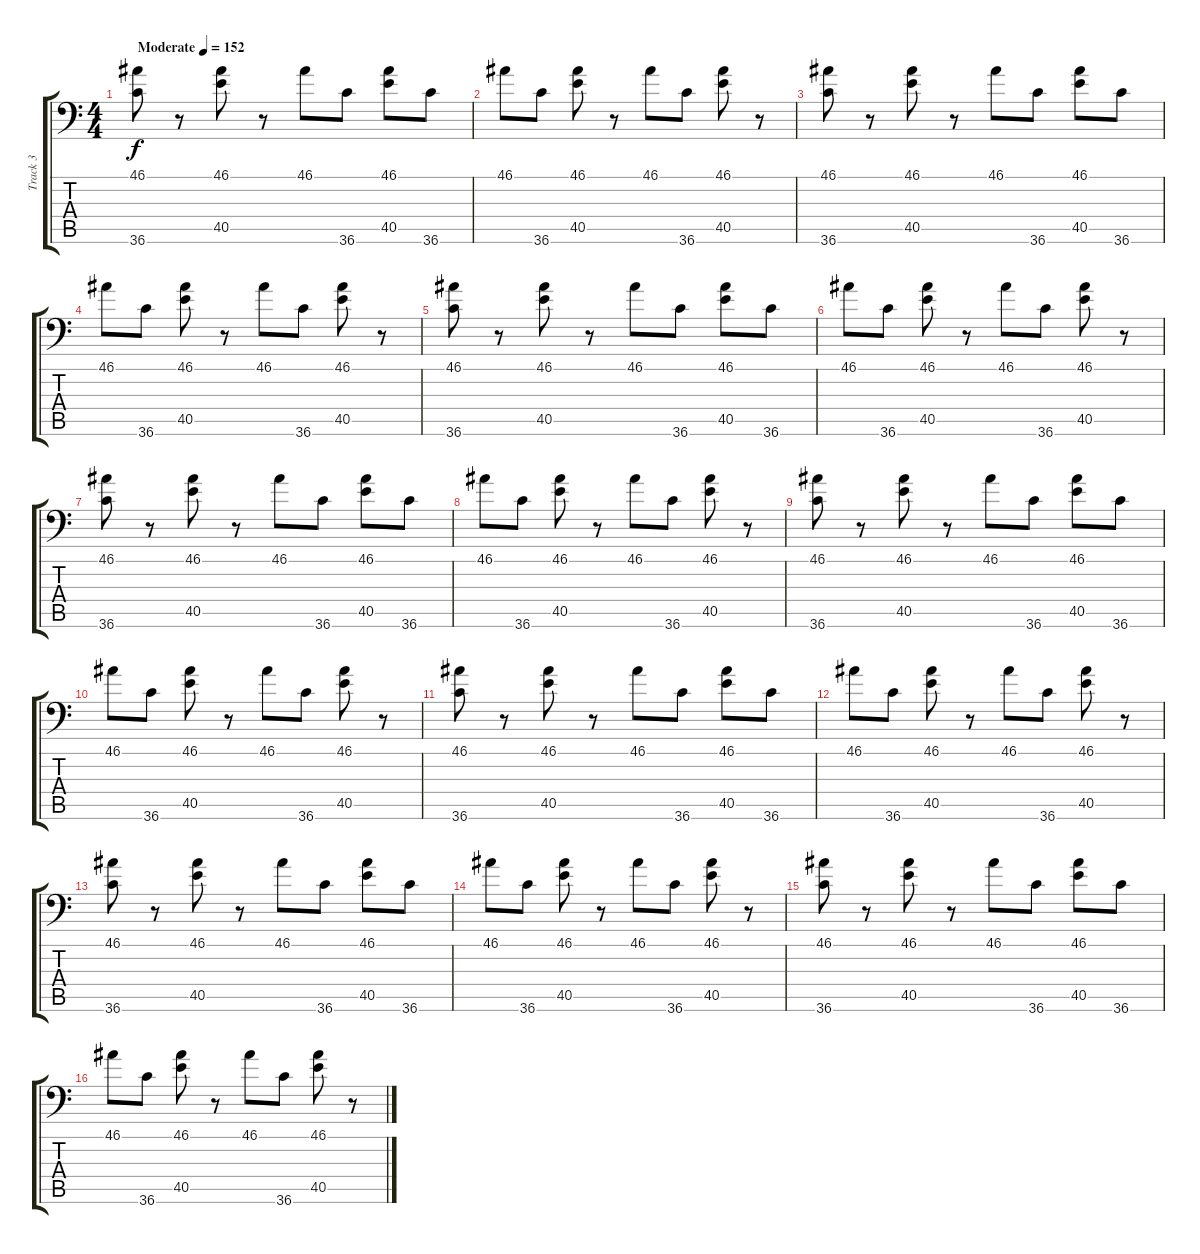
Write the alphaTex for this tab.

\track ("Track 3" "Track 3") {instrument acousticgrandpiano}
\staff {score tabs}
\tuning (C-1 C-1 C-1 C-1 C-1 C-1) {hide}
\ts (4 4)
\tempo (152 "Moderate")
\clef f4
\ks c
(46.1 36.6).8{dy f instrument acousticgrandpiano} r.8 (46.1 40.5).8 r.8 46.1.8 36.6.8 (46.1 40.5).8 36.6.8 |
46.1.8 36.6.8 (46.1 40.5).8 r.8 46.1.8 36.6.8 (46.1 40.5).8 r.8 |
(46.1 36.6).8 r.8 (46.1 40.5).8 r.8 46.1.8 36.6.8 (46.1 40.5).8 36.6.8 |
46.1.8 36.6.8 (46.1 40.5).8 r.8 46.1.8 36.6.8 (46.1 40.5).8 r.8 |
(46.1 36.6).8 r.8 (46.1 40.5).8 r.8 46.1.8 36.6.8 (46.1 40.5).8 36.6.8 |
46.1.8 36.6.8 (46.1 40.5).8 r.8 46.1.8 36.6.8 (46.1 40.5).8 r.8 |
(46.1 36.6).8 r.8 (46.1 40.5).8 r.8 46.1.8 36.6.8 (46.1 40.5).8 36.6.8 |
46.1.8 36.6.8 (46.1 40.5).8 r.8 46.1.8 36.6.8 (46.1 40.5).8 r.8 |
(46.1 36.6).8 r.8 (46.1 40.5).8 r.8 46.1.8 36.6.8 (46.1 40.5).8 36.6.8 |
46.1.8 36.6.8 (46.1 40.5).8 r.8 46.1.8 36.6.8 (46.1 40.5).8 r.8 |
(46.1 36.6).8 r.8 (46.1 40.5).8 r.8 46.1.8 36.6.8 (46.1 40.5).8 36.6.8 |
46.1.8 36.6.8 (46.1 40.5).8 r.8 46.1.8 36.6.8 (46.1 40.5).8 r.8 |
(46.1 36.6).8 r.8 (46.1 40.5).8 r.8 46.1.8 36.6.8 (46.1 40.5).8 36.6.8 |
46.1.8 36.6.8 (46.1 40.5).8 r.8 46.1.8 36.6.8 (46.1 40.5).8 r.8 |
(46.1 36.6).8 r.8 (46.1 40.5).8 r.8 46.1.8 36.6.8 (46.1 40.5).8 36.6.8 |
46.1.8 36.6.8 (46.1 40.5).8 r.8 46.1.8 36.6.8 (46.1 40.5).8 r.8
